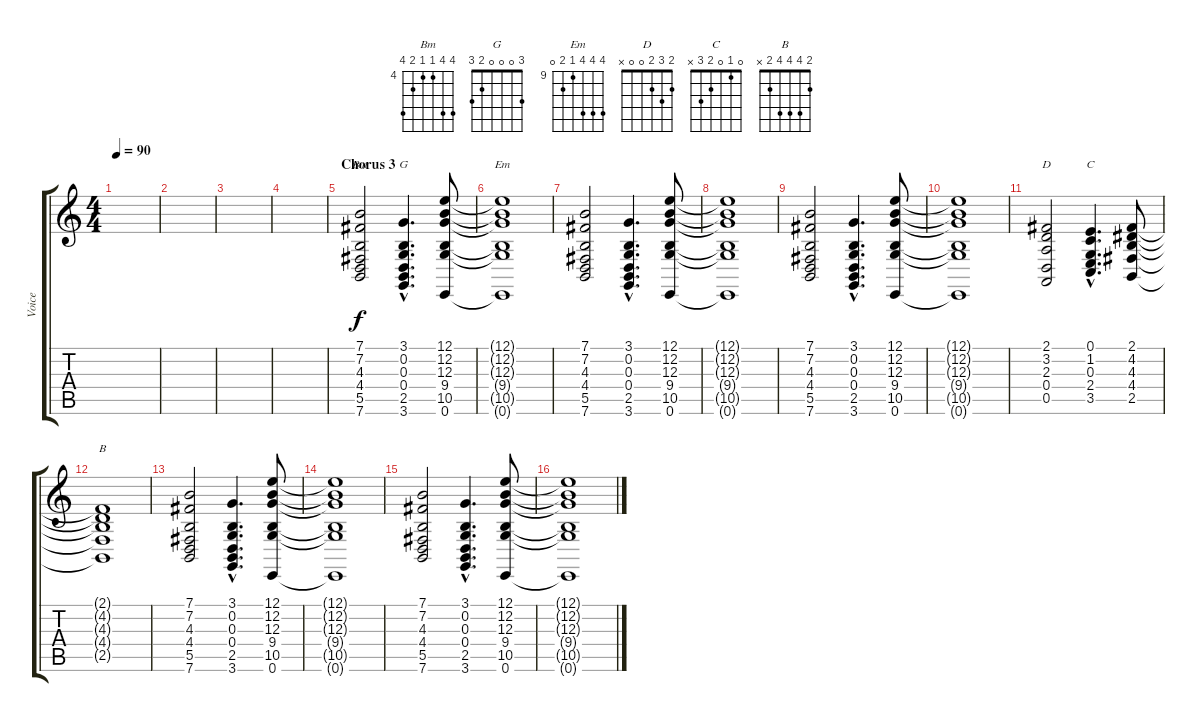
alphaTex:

\track ("Voice" "Voice") {instrument choiraahs}
\staff {score tabs}
\tuning (E4 B3 G3 D3 A2 E2) {hide}
\chord ("Bm" 7 7 4 4 5 7) {firstfret 4}
\chord ("G" 3 0 0 0 2 3)
\chord ("Em" 12 12 12 9 10 0) {firstfret 9}
\chord ("D" 2 3 2 0 0 x)
\chord ("C" 0 1 0 2 3 x)
\chord ("B" 2 4 4 4 2 x)
\ts (4 4)
\tempo 90
\clef g2
\ks c
|
|
|
|
\section ("" "Chorus 3")
(7.1 7.2 4.3 4.4 5.5 7.6).2{ch "Bm"} (3.1{hac} 0.2{hac} 0.3{hac} 0.4{hac} 2.5{hac} 3.6{hac}).4{d ch "G"} (12.1 12.2 12.3 9.4 10.5 0.6).8 |
(12.1{t} 12.2{t} 12.3{t} 9.4{t} 10.5{t} 0.6{t}).1{ch "Em"} |
(7.1 7.2 4.3 4.4 5.5 7.6).2 (3.1{hac} 0.2{hac} 0.3{hac} 0.4{hac} 2.5{hac} 3.6{hac}).4{d} (12.1 12.2 12.3 9.4 10.5 0.6).8 |
(12.1{t} 12.2{t} 12.3{t} 9.4{t} 10.5{t} 0.6{t}).1 |
(7.1 7.2 4.3 4.4 5.5 7.6).2 (3.1{hac} 0.2{hac} 0.3{hac} 0.4{hac} 2.5{hac} 3.6{hac}).4{d} (12.1 12.2 12.3 9.4 10.5 0.6).8 |
(12.1{t} 12.2{t} 12.3{t} 9.4{t} 10.5{t} 0.6{t}).1 |
(2.1 3.2 2.3 0.4 0.5).2{ch "D"} (0.1{hac} 1.2{hac} 0.3{hac} 2.4{hac} 3.5{hac}).4{d ch "C"} (2.1 4.2 4.3 4.4 2.5).8 |
(2.1{t} 4.2{t} 4.3{t} 4.4{t} 2.5{t}).1{ch "B"} |
(7.1 7.2 4.3 4.4 5.5 7.6).2 (3.1{hac} 0.2{hac} 0.3{hac} 0.4{hac} 2.5{hac} 3.6{hac}).4{d} (12.1 12.2 12.3 9.4 10.5 0.6).8 |
(12.1{t} 12.2{t} 12.3{t} 9.4{t} 10.5{t} 0.6{t}).1 |
(7.1 7.2 4.3 4.4 5.5 7.6).2 (3.1{hac} 0.2{hac} 0.3{hac} 0.4{hac} 2.5{hac} 3.6{hac}).4{d} (12.1 12.2 12.3 9.4 10.5 0.6).8 |
(12.1{t} 12.2{t} 12.3{t} 9.4{t} 10.5{t} 0.6{t}).1
